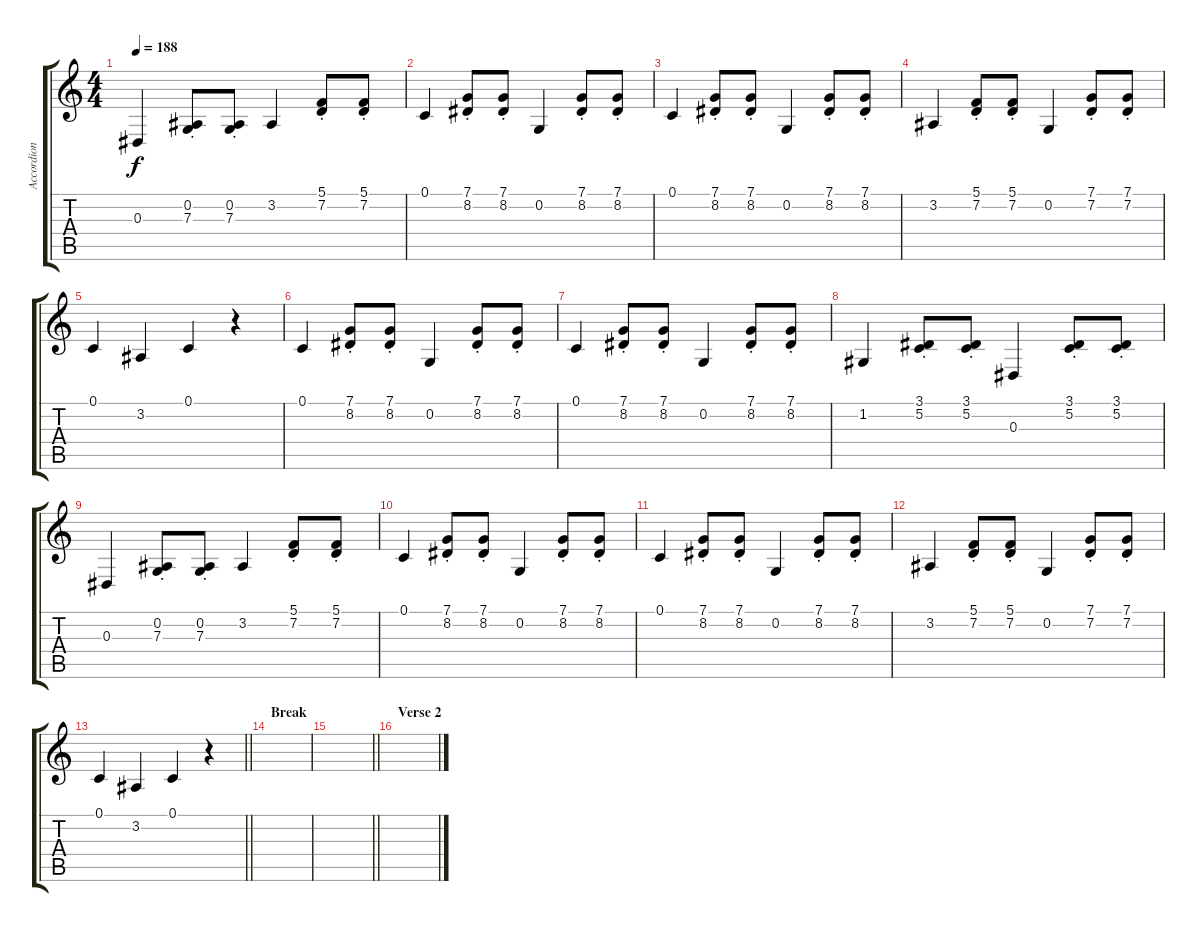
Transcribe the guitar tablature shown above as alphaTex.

\track ("Accordion" "Accordion") {instrument accordion}
\staff {score tabs}
\tuning (C4 G3 Eb3 Bb2 F2 C2) {hide}
\ts (4 4)
\tempo 188
\clef g2
\ks c
0.3.4{dy f} (0.2{st} 7.3{st}).8 (0.2{st} 7.3{st}).8 3.2.4 (5.1{st} 7.2{st}).8 (5.1{st} 7.2{st}).8 |
0.1.4 (7.1{st} 8.2{st}).8 (7.1{st} 8.2{st}).8 0.2.4 (7.1{st} 8.2{st}).8 (7.1{st} 8.2{st}).8 |
0.1.4 (7.1{st} 8.2{st}).8 (7.1{st} 8.2{st}).8 0.2.4 (7.1{st} 8.2{st}).8 (7.1{st} 8.2{st}).8 |
3.2.4 (5.1{st} 7.2{st}).8 (5.1{st} 7.2{st}).8 0.2.4 (7.1{st} 7.2{st}).8 (7.1{st} 7.2{st}).8 |
0.1.4 3.2.4 0.1.4 r.4 |
0.1.4 (7.1{st} 8.2{st}).8 (7.1{st} 8.2{st}).8 0.2.4 (7.1{st} 8.2{st}).8 (7.1{st} 8.2{st}).8 |
0.1.4 (7.1{st} 8.2{st}).8 (7.1{st} 8.2{st}).8 0.2.4 (7.1{st} 8.2{st}).8 (7.1{st} 8.2{st}).8 |
1.2.4 (3.1{st} 5.2{st}).8 (3.1{st} 5.2{st}).8 0.3.4 (3.1{st} 5.2{st}).8 (3.1{st} 5.2{st}).8 |
0.3.4 (0.2{st} 7.3{st}).8 (0.2{st} 7.3{st}).8 3.2.4 (5.1{st} 7.2{st}).8 (5.1{st} 7.2{st}).8 |
0.1.4 (7.1{st} 8.2{st}).8 (7.1{st} 8.2{st}).8 0.2.4 (7.1{st} 8.2{st}).8 (7.1{st} 8.2{st}).8 |
0.1.4 (7.1{st} 8.2{st}).8 (7.1{st} 8.2{st}).8 0.2.4 (7.1{st} 8.2{st}).8 (7.1{st} 8.2{st}).8 |
3.2.4 (5.1{st} 7.2{st}).8 (5.1{st} 7.2{st}).8 0.2.4 (7.1{st} 7.2{st}).8 (7.1{st} 7.2{st}).8 |
\barLineRight lightlight
0.1.4 3.2.4 0.1.4 r.4 |
\section ("" "Break")
|
\barLineRight lightlight
|
\section ("" "Verse 2")
